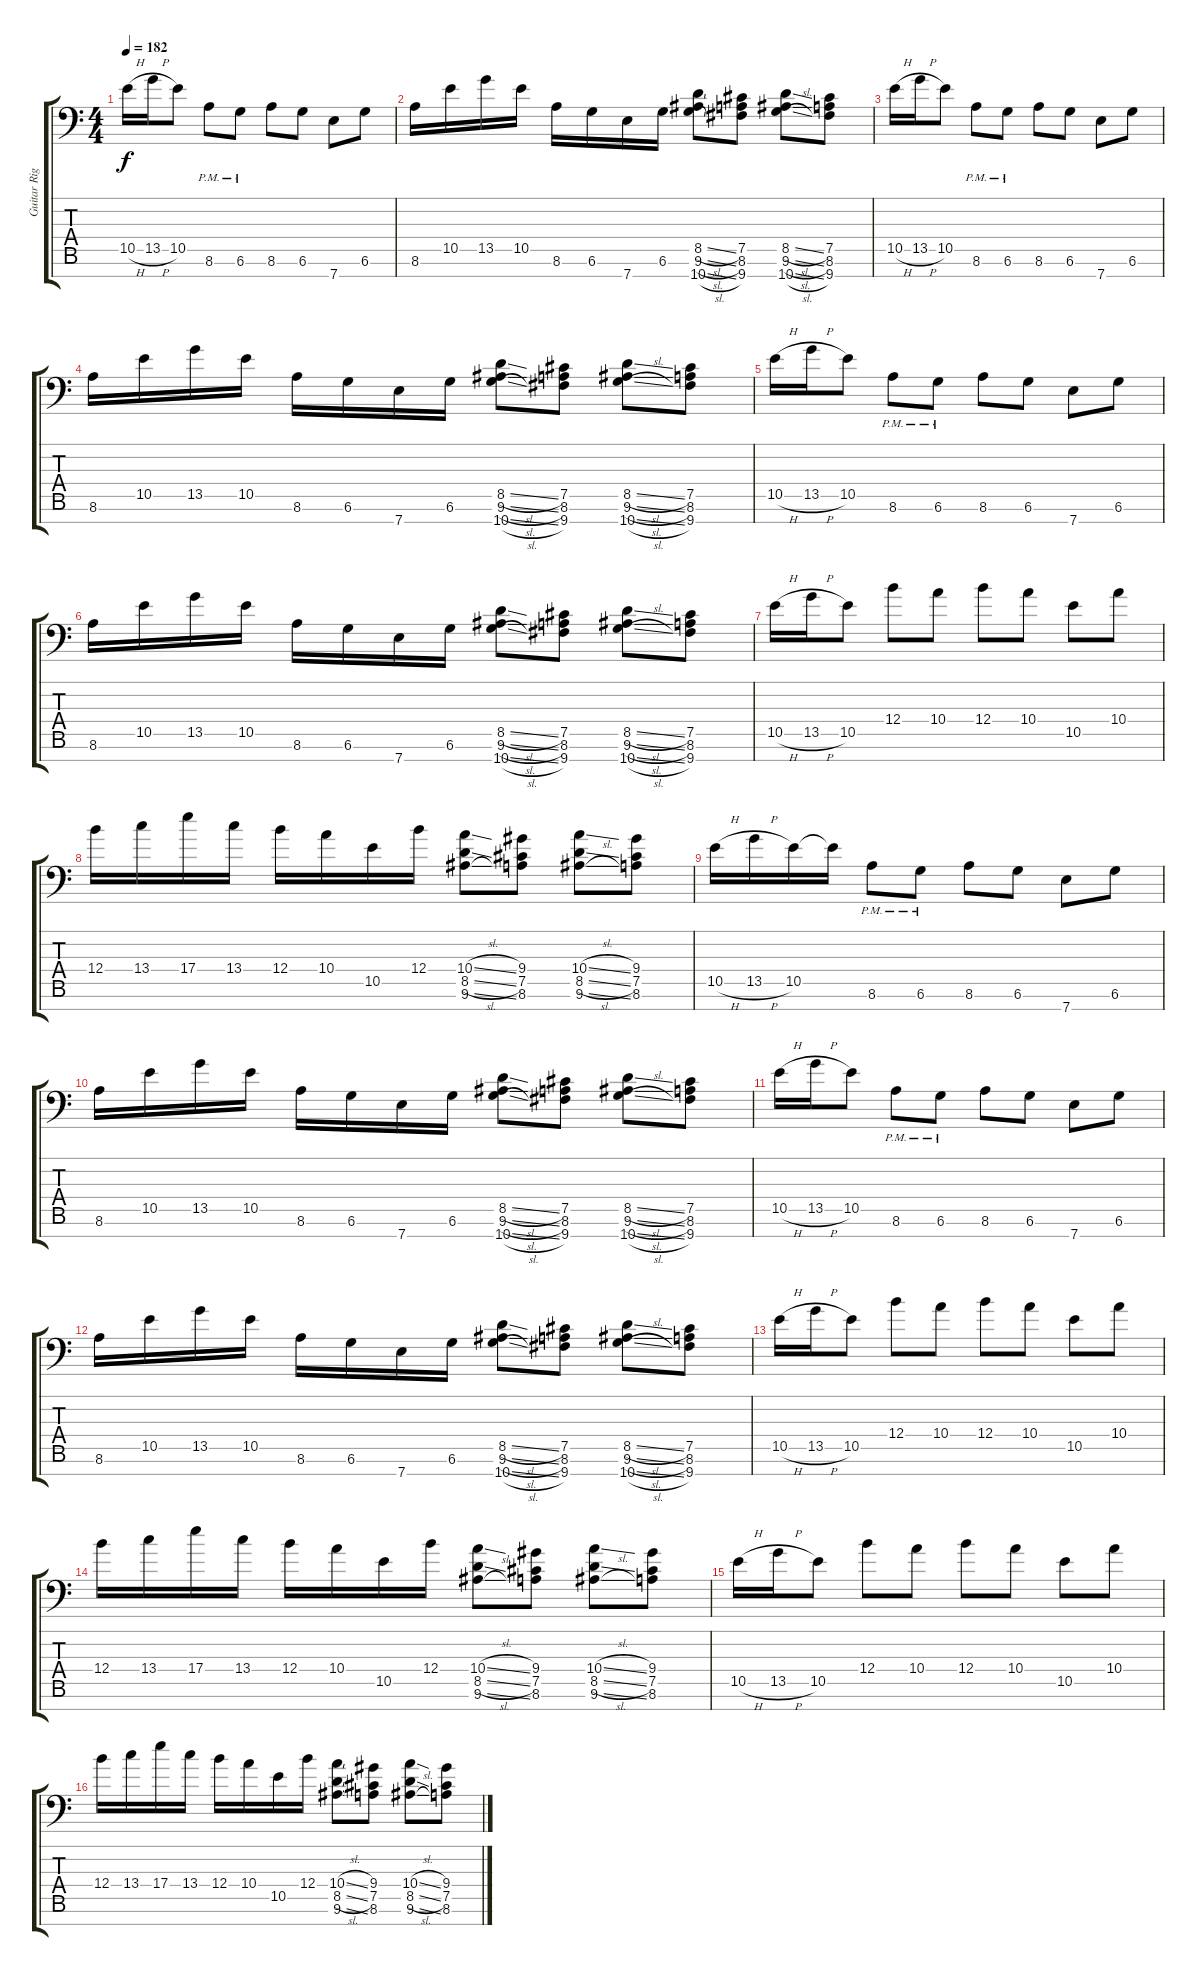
\track ("Guitar Right" "Guitar Rig") {instrument distortionguitar}
\staff {score tabs}
\tuning (Db4 Ab3 E3 B2 Gb2 Db2 A1) {hide}
\ts (4 4)
\tempo 182
\clef f4
\ks c
10.5{h}.16{dy f} 13.5{h}.16 10.5.8 8.6{pm}.8 6.6{pm}.8 8.6.8 6.6.8 7.7.8 6.6.8 |
8.6.16 10.5.16 13.5.16 10.5.16 8.6.16 6.6.16 7.7.16 6.6.16 (8.5{sl} 9.6{sl} 10.7{sl}).8 (7.5 8.6 9.7).8 (8.5{sl} 9.6{sl} 10.7{sl}).8 (7.5 8.6 9.7).8 |
10.5{h}.16 13.5{h}.16 10.5.8 8.6{pm}.8 6.6{pm}.8 8.6.8 6.6.8 7.7.8 6.6.8 |
8.6.16 10.5.16 13.5.16 10.5.16 8.6.16 6.6.16 7.7.16 6.6.16 (8.5{sl} 9.6{sl} 10.7{sl}).8 (7.5 8.6 9.7).8 (8.5{sl} 9.6{sl} 10.7{sl}).8 (7.5 8.6 9.7).8 |
10.5{h}.16 13.5{h}.16 10.5.8 8.6{pm}.8 6.6{pm}.8 8.6.8 6.6.8 7.7.8 6.6.8 |
8.6.16 10.5.16 13.5.16 10.5.16 8.6.16 6.6.16 7.7.16 6.6.16 (8.5{sl} 9.6{sl} 10.7{sl}).8 (7.5 8.6 9.7).8 (8.5{sl} 9.6{sl} 10.7{sl}).8 (7.5 8.6 9.7).8 |
10.5{h}.16 13.5{h}.16 10.5.8 12.4.8 10.4.8 12.4.8 10.4.8 10.5.8 10.4.8 |
12.4.16 13.4.16 17.4.16 13.4.16 12.4.16 10.4.16 10.5.16 12.4.16 (10.4{sl} 8.5{sl} 9.6{sl}).8 (9.4 7.5 8.6).8 (10.4{sl} 8.5{sl} 9.6{sl}).8 (9.4 7.5 8.6).8 |
10.5{h}.16 13.5{h}.16 10.5.16 10.5{t}.16 8.6{pm}.8 6.6{pm}.8 8.6.8 6.6.8 7.7.8 6.6.8 |
8.6.16 10.5.16 13.5.16 10.5.16 8.6.16 6.6.16 7.7.16 6.6.16 (8.5{sl} 9.6{sl} 10.7{sl}).8 (7.5 8.6 9.7).8 (8.5{sl} 9.6{sl} 10.7{sl}).8 (7.5 8.6 9.7).8 |
10.5{h}.16 13.5{h}.16 10.5.8 8.6{pm}.8 6.6{pm}.8 8.6.8 6.6.8 7.7.8 6.6.8 |
8.6.16 10.5.16 13.5.16 10.5.16 8.6.16 6.6.16 7.7.16 6.6.16 (8.5{sl} 9.6{sl} 10.7{sl}).8 (7.5 8.6 9.7).8 (8.5{sl} 9.6{sl} 10.7{sl}).8 (7.5 8.6 9.7).8 |
10.5{h}.16 13.5{h}.16 10.5.8 12.4.8 10.4.8 12.4.8 10.4.8 10.5.8 10.4.8 |
12.4.16 13.4.16 17.4.16 13.4.16 12.4.16 10.4.16 10.5.16 12.4.16 (10.4{sl} 8.5{sl} 9.6{sl}).8 (9.4 7.5 8.6).8 (10.4{sl} 8.5{sl} 9.6{sl}).8 (9.4 7.5 8.6).8 |
10.5{h}.16 13.5{h}.16 10.5.8 12.4.8 10.4.8 12.4.8 10.4.8 10.5.8 10.4.8 |
12.4.16 13.4.16 17.4.16 13.4.16 12.4.16 10.4.16 10.5.16 12.4.16 (10.4{sl} 8.5{sl} 9.6{sl}).8 (9.4 7.5 8.6).8 (10.4{sl} 8.5{sl} 9.6{sl}).8 (9.4 7.5 8.6).8
